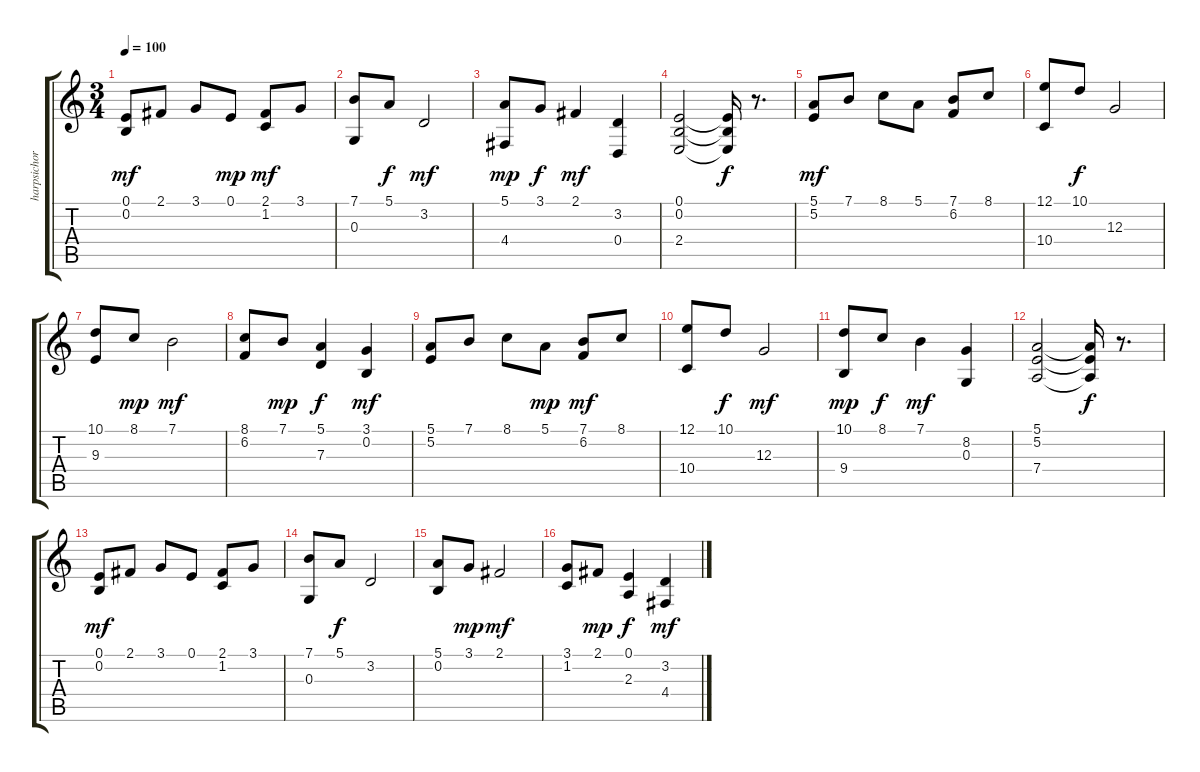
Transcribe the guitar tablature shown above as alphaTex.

\track ("harpsichord" "harpsichor") {instrument harpsichord}
\staff {score tabs}
\tuning (E4 B3 G3 D3 A2 E2) {hide}
\ts (3 4)
\tempo 100
\clef g2
\ks c
(0.1 0.2).8{dy mf} 2.1.8 3.1.8 0.1.8{dy mp} (2.1 1.2).8{dy mf} 3.1.8 |
(7.1 0.3).8 5.1.8{dy f} 3.2.2{dy mf} |
(5.1 4.4).8{dy mp} 3.1.8{dy f} 2.1.4{dy mf} (3.2 0.4).4 |
(0.1 0.2 2.4).2 (0.1{t} 0.2{t} 2.4{t}).16{dy f} r.8{d} |
(5.1 5.2).8{dy mf volume 10 balance 7 instrument harpsichord} 7.1.8 8.1.8 5.1.8 (7.1 6.2).8 8.1.8 |
(12.1 10.4).8 10.1.8{dy f} 12.3.2 |
(10.1 9.3).8 8.1.8{dy mp} 7.1.2{dy mf} |
(8.1 6.2).8 7.1.8{dy mp} (5.1 7.3).4{dy f} (3.1 0.2).4{dy mf} |
(5.1 5.2).8 7.1.8 8.1.8 5.1.8{dy mp} (7.1 6.2).8{dy mf} 8.1.8 |
(12.1 10.4).8 10.1.8{dy f} 12.3.2{dy mf} |
(10.1 9.4).8{dy mp} 8.1.8{dy f} 7.1.4{dy mf} (8.2 0.3).4 |
(5.1 5.2 7.4).2 (5.1{t} 5.2{t} 7.4{t}).16{dy f} r.8{d} |
(0.1 0.2).8{dy mf volume 10 balance 7 instrument harpsichord} 2.1.8 3.1.8 0.1.8 (2.1 1.2).8 3.1.8 |
(7.1 0.3).8 5.1.8{dy f} 3.2.2 |
(5.1 0.2).8 3.1.8{dy mp} 2.1.2{dy mf} |
(3.1 1.2).8 2.1.8{dy mp} (0.1 2.3).4{dy f} (3.2 4.4).4{dy mf}
